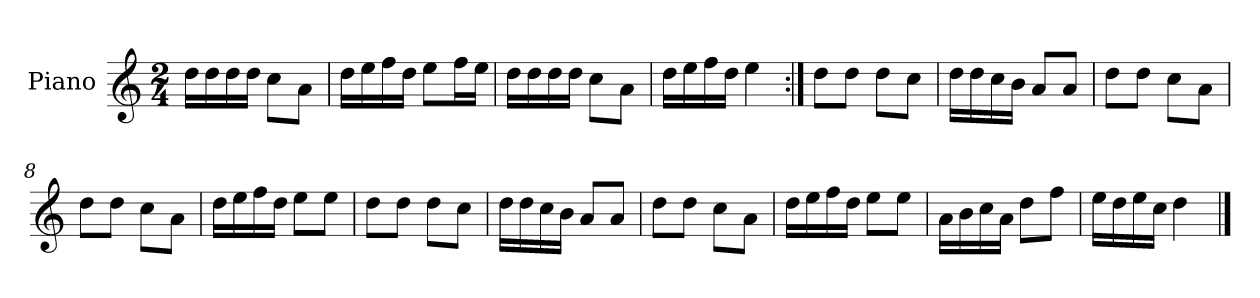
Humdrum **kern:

**kern
*part1
*staff1
*I"Piano
*I'Pno.
*clefG2
*k[]
*M2/4
=1
16dd\LL
16dd\
16dd\
16dd\JJ
8cc\L
8a\J
=2
16dd\LL
16ee\
16ff\
16dd\JJ
8ee\L
16ff\L
16ee\JJ
=3
16dd\LL
16dd\
16dd\
16dd\JJ
8cc\L
8a\J
=4
16dd\LL
16ee\
16ff\
16dd\JJ
4ee\
=5:|!
8dd\L
8dd\J
8dd\L
8cc\J
=6
16dd\LL
16dd\
16cc\
16b\JJ
8a/L
8a/J
=7
8dd\L
8dd\J
8cc\L
8a\J
=8
8dd\L
8dd\J
8cc\L
8a\J
!!LO:LB:g=z
=9
16dd\LL
16ee\
16ff\
16dd\JJ
8ee\L
8ee\J
=10
8dd\L
8dd\J
8dd\L
8cc\J
=11
16dd\LL
16dd\
16cc\
16b\JJ
8a/L
8a/J
=12
8dd\L
8dd\J
8cc\L
8a\J
=13
16dd\LL
16ee\
16ff\
16dd\JJ
8ee\L
8ee\J
=14
16a\LL
16b\
16cc\
16a\JJ
8dd\L
8ff\J
=15
16ee\LL
16dd\
16ee\
16cc\JJ
4dd\
==
*-
